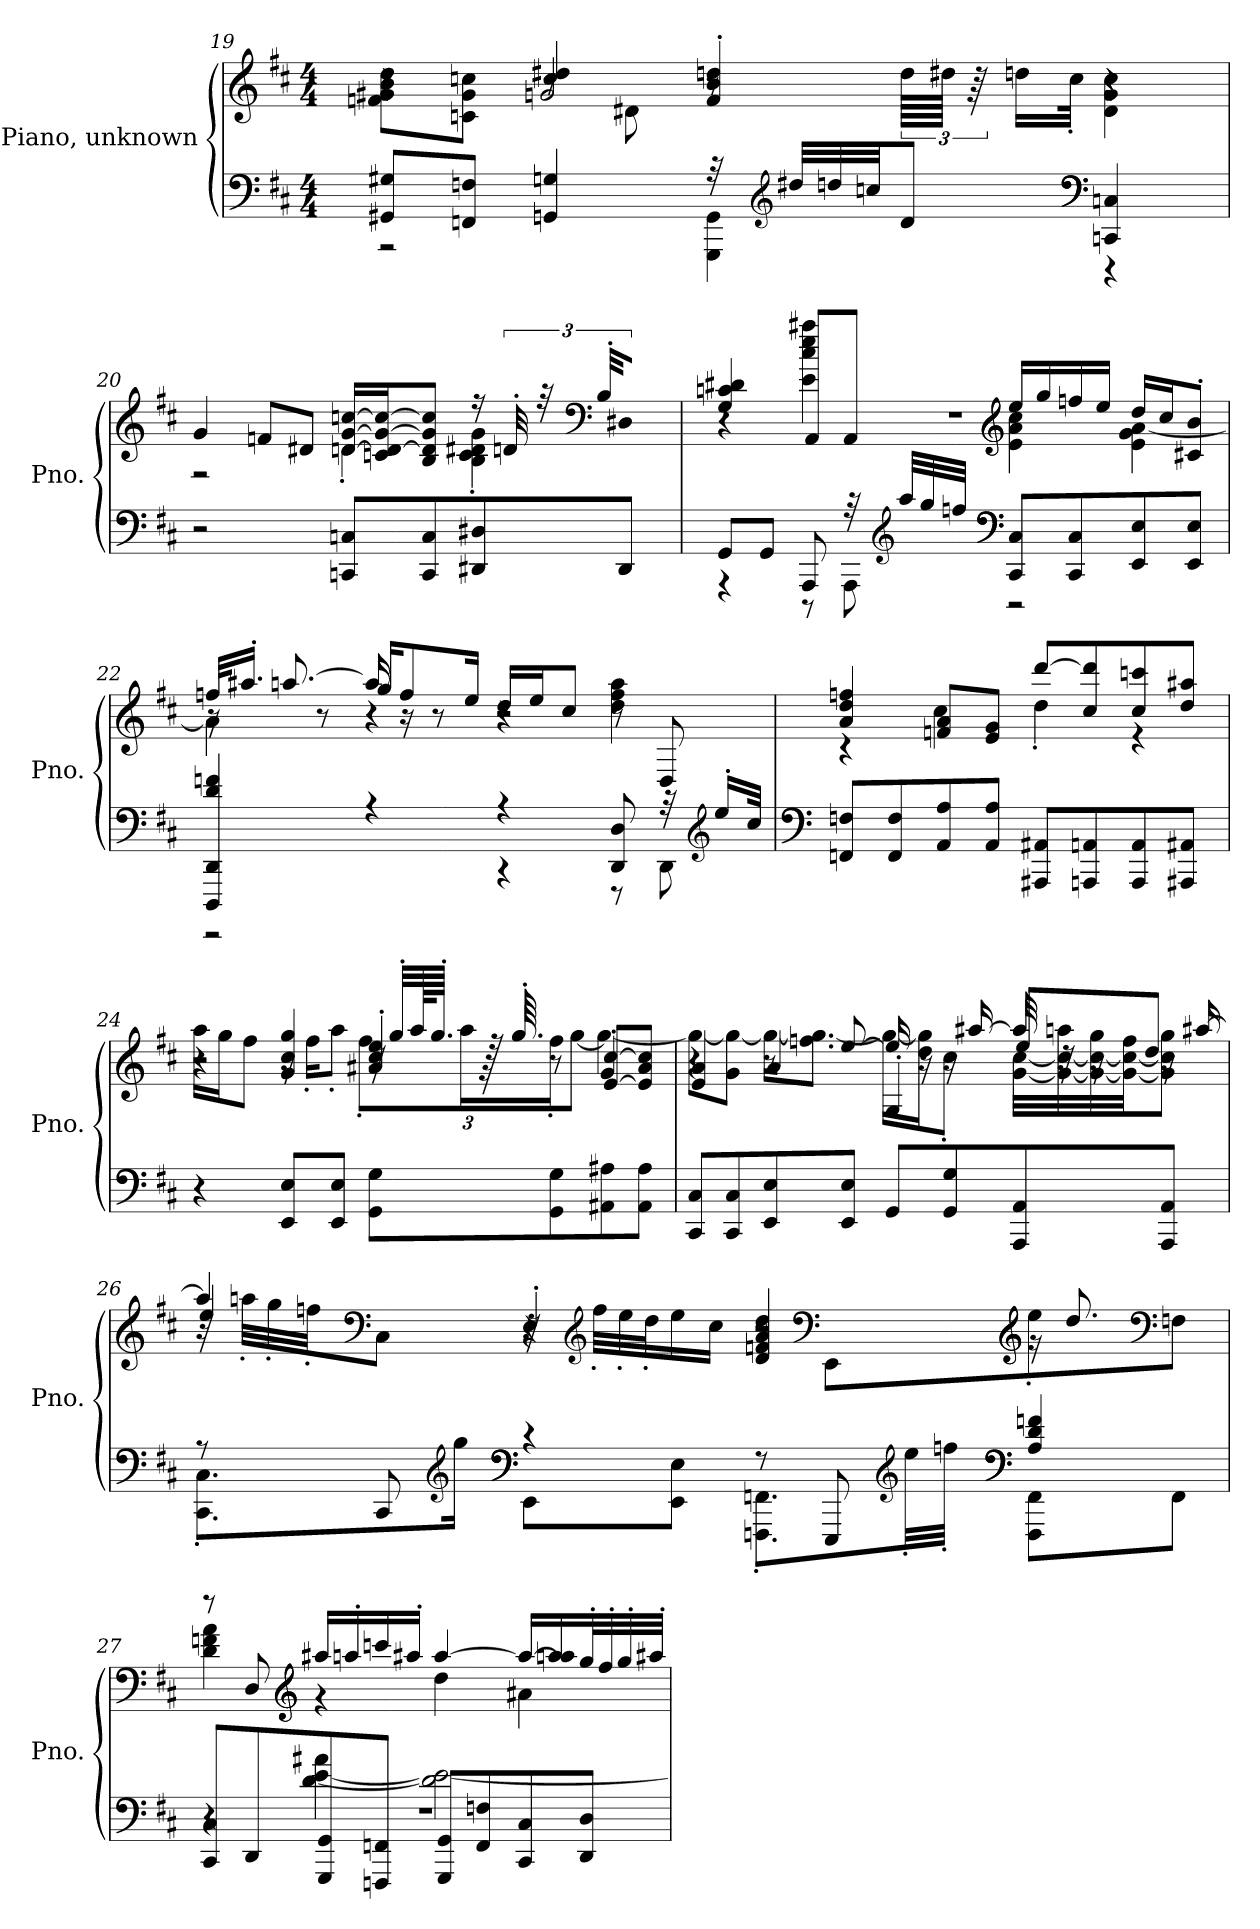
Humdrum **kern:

**kern	**kern
*part1	*part1
*staff2	*staff1
*I"Piano, unknown	*
*I'Pno.	*
!!LO:LB:g=z
*clefF4	*clefG2
*k[f#c#]	*k[f#c#]
*M4/4	*M4/4
=19	=19
*^	*^
*	*	*	*^
8GG#X/ 8G#X/L	2r	4r	8fn\ 8g#X\ 8b\ 8dd\L	4r
8FFn/ 8Fn/J	.	.	8cn\ 8g#\ 8ccn\J	.
4GGn/ 4Gn/	.	4cc/ 4dd#X/	8r	2gn/
.	.	.	8d#X\	.
32r	4GGG\ 4GG\	4f/' 4b/' 4ddn/'	8r	.
*clefG2	*	*	*	*
32dd#X/LLL	.	.	.	.
32ddn/	.	.	.	.
32ccn/JJ	.	.	.	.
8d/J	.	.	96dd\LLLL	.
.	.	.	96dd#X\JJJJ	.
.	.	.	96r	.
.	.	.	16ddn\LL	.
.	.	.	32cc'\JJk	.
*clefF4	*	*	*	*
4CCn/ 4Cn/	4r	4r	4d#\ 4g\ 4cc\	4r
*v	*v	*	*	*
*	*	*v	*v
!!LO:LB:g=z
=20	=20	=20
2r	4g/	2r
.	8fn/L	.
.	8d#X/J	.
8CCn/ 8Cn/L	[16d#/ [16g/ [16ccn/LL	4dn'\
.	16cn/ 16d#/_ 16g/_ 16cc/_J	.
8CC/ 8C/	8B/ 8d#/] 8g/] 8cc/]J	.
8DD#X/ 8D#X/	16r	4B\' 4c\' 4d#X\' 4g\'
.	48dn'/	.
.	48r	.
*	*clefF4	*
.	48B'/KKL	.
8DD#/J	8D#X/J	.
=21	=21	=21
*^	*	*^
8GG/L	4r	1r	4r	4G/ 4cn/ 4d#X/
8GG/J	.	.	.	.
8AAA/	8r	.	4e\ 4cc#\ 4ee\ 4aa#X\	8AA/L
32r	8AAA\	.	.	8AA/J
*clefG2	*	*	*	*
32aa/LLL	.	.	.	.
32gg/	.	.	.	.
32ffn/JJJ	.	.	.	.
*clefF4	*	*clefG2	*	*
8CC#/ 8C#/L	2r	.	4e\ 4a\ 4cc#\	16ee/LL
.	.	.	.	16gg/
8CC#/ 8C#/	.	.	.	16ffn/
.	.	.	.	16ee/JJ
8EE/ 8E/	.	.	4e\ 4g\ [4a\	16dd/LL
.	.	.	.	16cc#/J
8EE/ 8E/J	.	.	.	8c#X/' 8b/'J
!!LO:LB:g=z	!!	!!
=22	=22	=22	=22	=22
4DDD/ 4DD/ 4d/ 4fn/	2r	16r	4a\]	32ffn/KLL
.	.	.	.	16.aa#X'/JJ
.	.	[8.aan/	.	.
.	.	.	.	8r
4r	.	16aa/]	4r	16gg/KL
.	.	16r	.	8ff/
.	.	8r	.	.
.	.	.	.	16ee/Jk
4r	4r	2r	4r	16dd/LL
.	.	.	.	16ee/J
.	.	.	.	8cc#/J
8DD/ 8D/	8r	.	4dd\ 4ff\ 4aa\	8r
32r	8DD\	.	.	8D/
*clefG2	*	*	*	*
16ee'/LL	.	.	.	.
32cc#/JJk	.	.	.	.
*v	*v	*	*	*
*	*v	*v	*v
=23	=23
*clefF4	*
*	*^
8FFn/ 8Fn/L	4a/ 4dd/ 4ffn/	4r
8FF/ 8F/	.	.
8AA/ 8A/	8fn/ 8a/L	4cc#\
8AA/ 8A/J	8e/ 8g/J	.
8AAA#X/ 8AA#X/L	[8ddd/L	4dd'\
8AAAn/ 8AAn/	8cc#/ 8ddd/]	.
8AAA/ 8AA/	8cc#/ 8cccn/	4r
8AAA#X/ 8AA#X/J	8dd/ 8aa#X/J	.
!!LO:PB:g=z
=24	=24	=24
*	*	*^
4r	2r	16aa\LL	4r
.	.	16gg\J	.
.	.	8ff#\J	.
8EE/ 8E/L	.	16r	4g/ 4cc#/ 4gg/
.	.	16ff#'\KL	.
8EE/ 8E/J	.	8aa'\J	.
*	*	*Xbrackettup	*
8GG\ 8G\L	4a#X/' 4cc#/' 4ee/'	12ff#'\L	32r
.	.	.	32gg'/LLL
.	.	.	128aa/KL
.	.	.	64.gg'/JJJJ
.	.	24aa\L	.
.	.	.	128r
.	.	.	64.gg'/
8GG\ 8G\	.	24ff#'\J	8r
.	.	[12gg\J	.
8AA#X\ 8A#X\	4g'/	4gg\_	[8e/ [8cc#/L
8AA#\ 8A#\J	.	.	8e/] 8a#/ 8cc#/]J
!!LO:LB:g=z	!!	!!
=25	=25	=25	=25
8CC#/ 8C#/L	4r	8gg\L_	4e/ 4a/
8CC#/ 8C#/	.	8g\ 8gg\_J	.
8EE/ 8E/	8r	16gg\KL_	4a/
.	.	8.ffn\ 8.gg\_J	.
8EE/ 8E/J	[8ee/	.	.
8GG/L	16ee/]	16gg\LL_	4G'/
.	16r	16dd\ 16gg\]J	.
8GG/ 8G/	16r	8cc#'\J	.
.	[16aa#X/	.	.
8AAA/ 8AA/	32aa#/]	[32g\ [32cc#\LLL	8ee/L
.	32r	32g\_ 32cc#\_ 32aan\	.
.	16r	32g\_ 32cc#\_ 32gg\	.
.	.	32g\_ 32cc#\_ 32ff\JJ	.
8AAA/ 8AA/J	16r	8g\] 8cc#\] 8gg\J	8dd/J
.	[16aa#X/	.	.
!!LO:LB:g=z	!!	!!
=26	=26	=26	=26
*^	*	*	*
8r	8.CC#\' 8.C#\'L	4aa#/]	32r	4ee/
.	.	.	32aan'\LLL	.
.	.	.	32gg'\	.
.	.	.	32ffn'\JJ	.
*	*	*clefF4	*	*
8CC#/	.	.	8C#\J	.
*clefG2	*	*	*	*
.	16gg\Jk	.	.	.
*clefF4	*	*	*	*
4r	8EE\L	4r	32r	4E'/
*	*	*clefG2	*	*
.	.	.	32ff'\LLL	.
.	.	.	32ee'\	.
.	.	.	32dd'\J	.
.	8EE\ 8E\J	.	16ee\	.
.	.	.	16cc#\JJ	.
8r	8.FFFn\' 8.FFn\'L	2r	8r	4d/ 4fn/ 4a/ 4dd/
*	*	*clefF4	*	*
8EEE/	.	.	8EE\L	.
*clefG2	*	*	*	*
.	32ee'\LL	.	.	.
.	32ffn'\JJJ	.	.	.
*clefF4	*	*clefG2	*	*
4A/ 4d/ 4fn/	8FFF\ 8FF\L	.	8ee'\	16r
.	.	.	.	8.dd/
*	*	*clefF4	*	*
.	8FF\J	.	8Fn\J	.
*	*	*	*v	*v
!!LO:LB:g=z
=27	=27	=27	=27
*	*^	*	*
1r	4r	8CC#/ 8C#/L	8r	4d\ 4fn\ 4a\
.	.	8DD/	8D/	.
*	*	*	*clefG2	*
.	[4d\ [4e\ 4a#X\	8GGG/ 8GG/	16aa#X/LL	4r
.	.	.	16aan'/	.
.	.	8FFFn/ 8FFn/J	16cccn/	.
.	.	.	16aa#X'/JJ	.
.	2d\] 2e\_	8GGG/ 8GG/L	[4aa#/	4dd\
.	.	8FF/ 8Fn/	.	.
.	.	8CC#/ 8C#/	16aa#/LL_	4a#X\
.	.	.	16aan/ 16aa#/]	.
.	.	8DD/ 8D/J	32gg'/L	.
.	.	.	32ff#'/	.
.	.	.	32gg'/	.
.	.	.	32aa#X'/JJJ	.
*v	*v	*v	*	*
*	*v	*v
=	=
*-	*-
